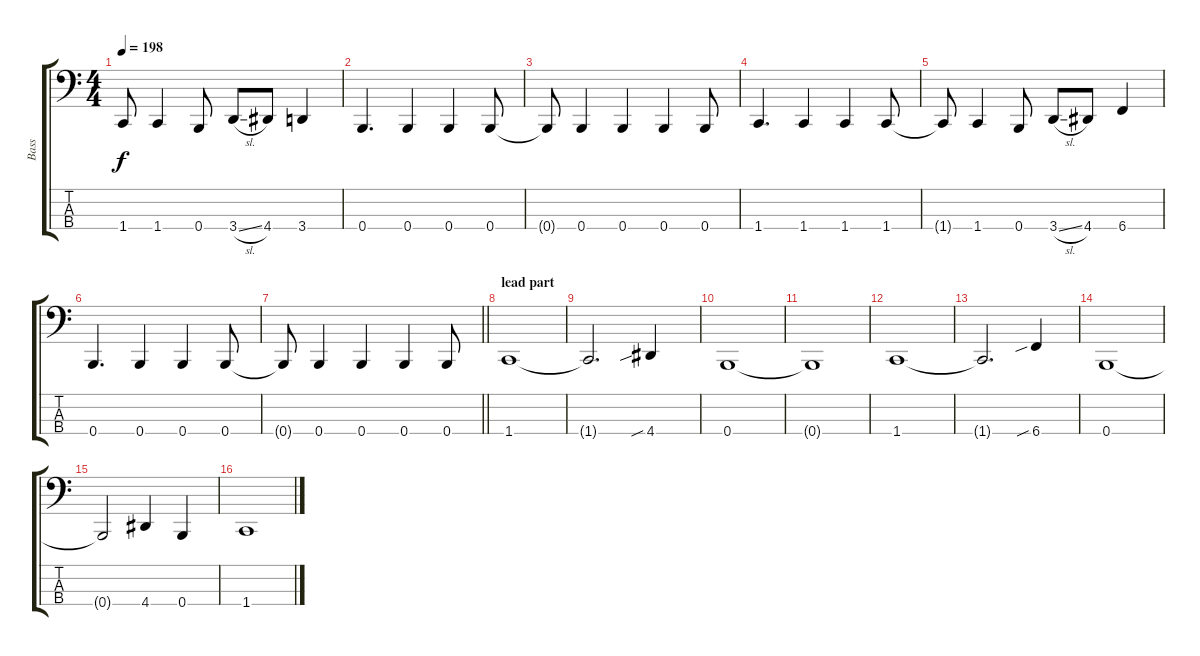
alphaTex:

\track ("Bass" "Bass") {instrument electricbassfinger}
\staff {score tabs}
\tuning (D2 A1 E1 B0) {hide}
\ts (4 4)
\tempo 198
\clef f4
\ks c
1.4{t}.8{dy f} 1.4.4 0.4.8 3.4{sl}.8 4.4.8 3.4.4 |
0.4.4{d} 0.4.4 0.4.4 0.4.8 |
0.4{t}.8 0.4.4 0.4.4 0.4.4 0.4.8 |
1.4.4{d} 1.4.4 1.4.4 1.4.8 |
1.4{t}.8 1.4.4 0.4.8 3.4{sl}.8 4.4.8 6.4.4 |
0.4.4{d} 0.4.4 0.4.4 0.4.8 |
\barLineRight lightlight
0.4{t}.8 0.4.4 0.4.4 0.4.4 0.4.8 |
\section ("" "lead part")
1.4.1 |
1.4{t}.2{d} 4.4{sib}.4 |
0.4.1 |
0.4{t}.1 |
1.4.1 |
1.4{t}.2{d} 6.4{sib}.4 |
0.4.1 |
0.4{t}.2 4.4.4 0.4.4 |
1.4.1
